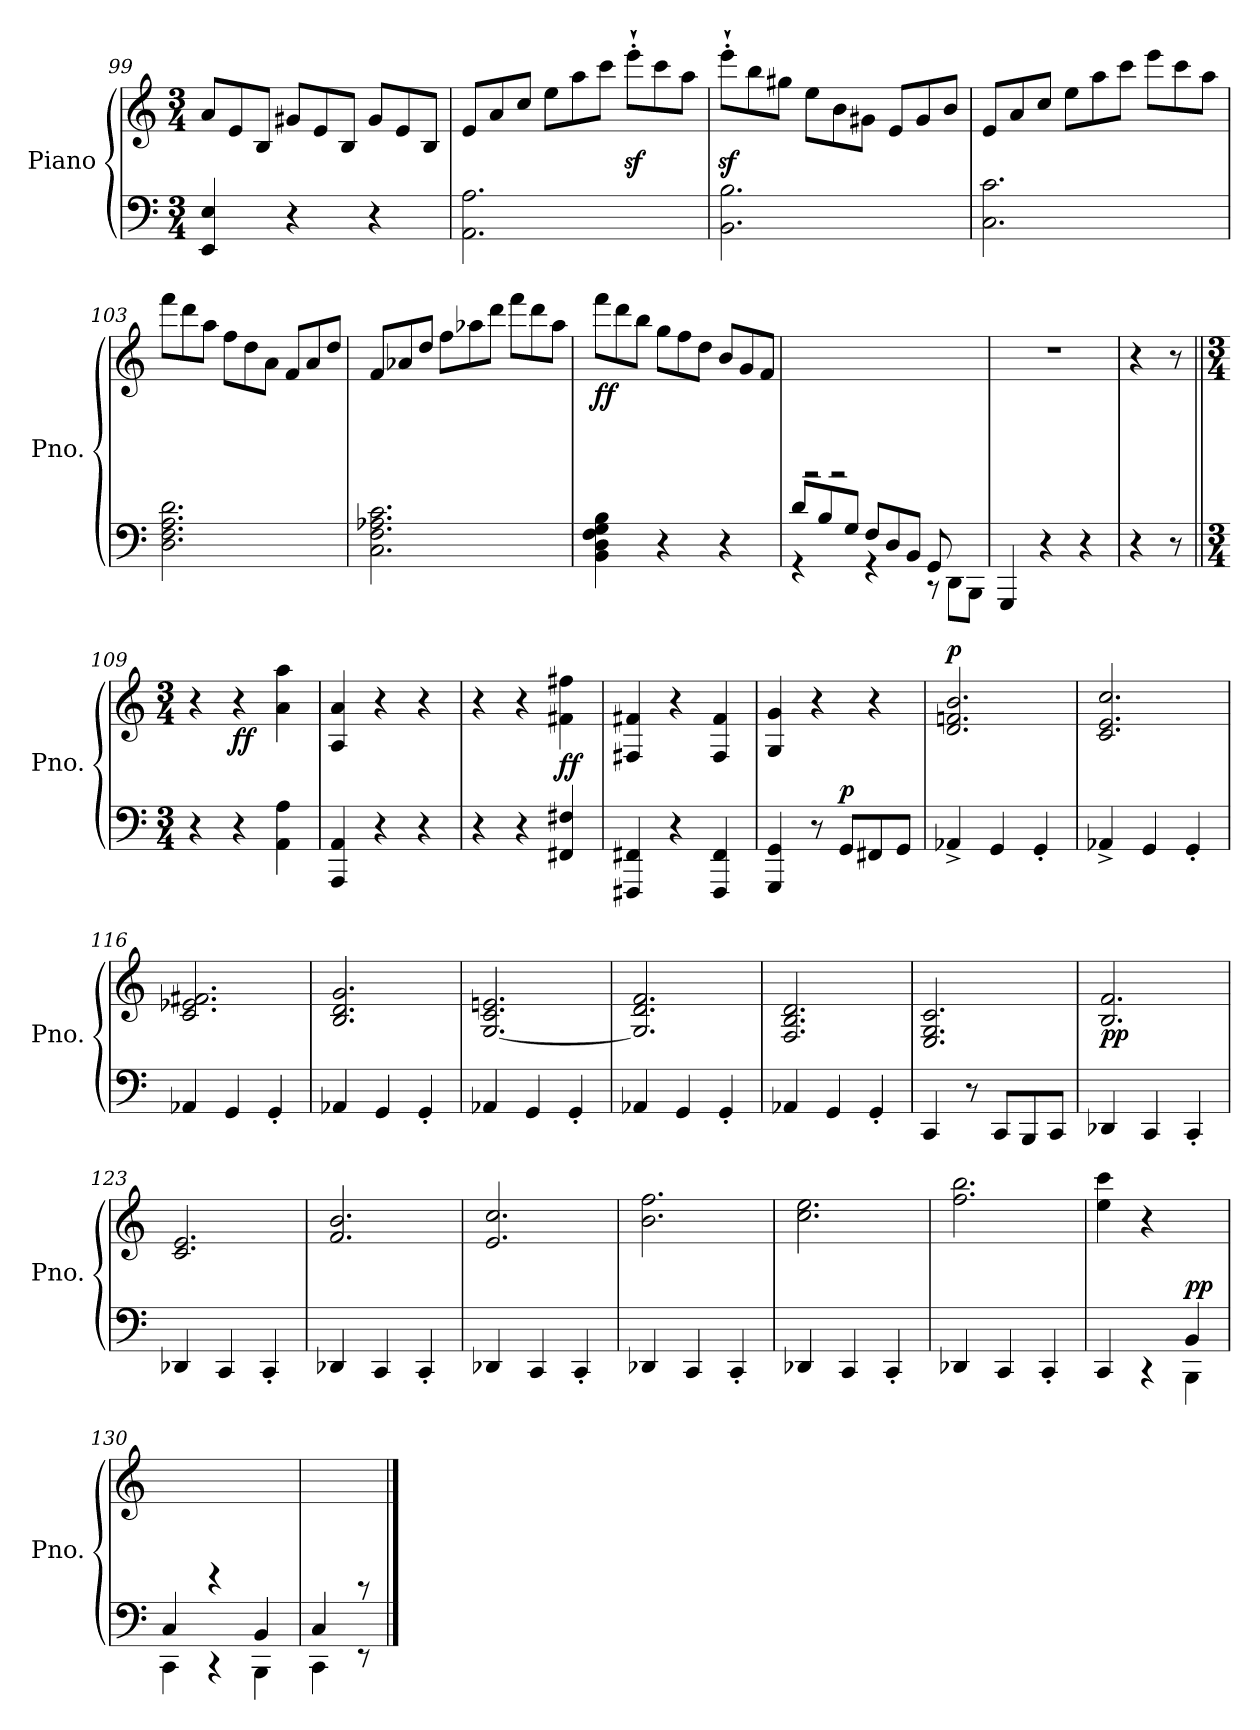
**kern	**kern	**dynam
*part1	*part1	*part1
*staff2	*staff1	*staff1/2
*I"Piano	*	*
*I'Pno.	*	*
*clefF4	*clefG2	*
*k[]	*k[]	*
*M3/4	*M3/4	*
*	*Xtuplet	*
=99	=99	=99
4EE/ 4E/	12a/L	.
.	12e/	.
.	12B/J	.
4r	12g#X/L	.
.	12e/	.
.	12B/J	.
4r	12g#/L	.
.	12e/	.
.	12B/J	.
=100	=100	=100
2.AA\ 2.A\	12e/L	.
.	12a/	.
.	12cc/J	.
.	12ee\L	.
.	12aa\	.
.	12ccc\J	.
.	12eeez<'`\L	.
.	12ccc\	.
.	12aa\J	.
!!LO:LB:g=z
=101	=101	=101
2.BB\ 2.B\	12eeez<'`\L	.
.	12bb\	.
.	12gg#X\J	.
.	12ee\L	.
.	12b\	.
.	12g#X\J	.
.	12e/L	.
.	12g#/	.
.	12b/J	.
=102	=102	=102
2.C\ 2.c\	12e/L	.
.	12a/	.
.	12cc/J	.
.	12ee\L	.
.	12aa\	.
.	12ccc\J	.
.	12eee\L	.
.	12ccc\	.
.	12aa\J	.
=103	=103	=103
2.D\ 2.F\ 2.A\ 2.d\	12fff\L	.
.	12ddd\	.
.	12aa\J	.
.	12ff\L	.
.	12dd\	.
.	12a\J	.
.	12f/L	.
.	12a/	.
.	12dd/J	.
=104	=104	=104
2.C\ 2.F\ 2.A-X\ 2.c\	12f/L	.
.	12a-X/	.
.	12dd/J	.
.	12ff\L	.
.	12aa-X\	.
.	12ddd\J	.
.	12fff\L	.
.	12ddd\	.
.	12aa-\J	.
!!LO:LB:g=z
=105	=105	=105
!	!	!LO:DY:b
4BB\ 4D\ 4F\ 4G\ 4B\	12fff\L	ff
.	12ddd\	.
.	12bb\J	.
4r	12gg\L	.
.	12ff\	.
.	12dd\J	.
4r	12b/L	.
.	12g/	.
.	12f/J	.
=106	=106	=106
*Xtuplet	*	*
*^	*	*
12d/L	4rGG	12%7ryy	.
12B/	.	.	.
12G/J	.	.	.
12F/L	4rGG	.	.
12D/	.	.	.
12BB/J	.	.	.
12GG/	12rCC	.	.
6ryy	12DD\L	12rAAA	.
.	12BBB\J	12rAAA	.
*v	*v	*	*
=107	=107	=107
4GGG/	2.r	.
4r	.	.
4r	.	.
=108	=108	=108
4r	4r	.
8r	8r	.
=109||	=109||	=109||
*M3/4	*M3/4	*
4r	4r	.
!	!	!LO:DY:b
4r	4r	ff
4AA\ 4A\	4a\ 4aa\	.
=110	=110	=110
4AAA/ 4AA/	4A/ 4a/	.
4r	4r	.
4r	4r	.
=111	=111	=111
4r	4r	.
4r	4r	.
!	!	!LO:DY:b
4FF#X/ 4F#X/	4f#X\ 4ff#X\	ff
=112	=112	=112
4FFF#X/ 4FF#X/	4F#X/ 4f#X/	.
4r	4r	.
4FFF#/ 4FF#/	4F#/ 4f#/	.
!!LO:LB:g=z
=113	=113	=113
4GGG/ 4GG/	4G/ 4g/	.
8r	4r	.
!	!	!LO:DY:a=2
8GG/L	.	p
8FF#X/	4r	.
8GG/J	.	.
=114	=114	=114
!	!	!LO:DY:a
4AA-X^/	2.d/ 2.fn/ 2.b/	p
4GG/	.	.
4GG'/	.	.
=115	=115	=115
4AA-X^/	2.c/ 2.e/ 2.cc/	.
4GG/	.	.
4GG'/	.	.
=116	=116	=116
4AA-X/	2.c/ 2.e-X/ 2.f#X/	.
4GG/	.	.
4GG'/	.	.
=117	=117	=117
4AA-X/	2.B/ 2.d/ 2.g/	.
4GG/	.	.
4GG'/	.	.
=118	=118	=118
4AA-X/	[2.G/ 2.c/ 2.en/	.
4GG/	.	.
4GG'/	.	.
=119	=119	=119
4AA-X/	2.G/] 2.d/ 2.f/	.
4GG/	.	.
4GG'/	.	.
=120	=120	=120
4AA-X/	2.F/ 2.B/ 2.d/	.
4GG/	.	.
4GG'/	.	.
=121	=121	=121
4CC/	2.E/ 2.G/ 2.c/	.
8r	.	.
8CC/L	.	.
8BBB/	.	.
8CC/J	.	.
=122	=122	=122
!	!	!LO:DY:b
4DD-X/	2.B/ 2.f/	pp
4CC/	.	.
4CC'/	.	.
!!LO:LB:g=z
=123	=123	=123
4DD-X/	2.c/ 2.e/	.
4CC/	.	.
4CC'/	.	.
=124	=124	=124
4DD-X/	2.f/ 2.b/	.
4CC/	.	.
4CC'/	.	.
=125	=125	=125
4DD-X/	2.e/ 2.cc/	.
4CC/	.	.
4CC'/	.	.
=126	=126	=126
4DD-X/	2.b\ 2.ff\	.
4CC/	.	.
4CC'/	.	.
=127	=127	=127
4DD-X/	2.cc\ 2.ee\	.
4CC/	.	.
4CC'/	.	.
=128	=128	=128
4DD-X/	2.ff\ 2.bb\	.
4CC/	.	.
4CC'/	.	.
=129	=129	=129
*^	*	*
2ryy	4CC/	4ee\ 4ccc\	.
.	4rCC	4r	.
!	!	!	!LO:DY:a=2
4BB/	4BBB\	4ryy	pp
=130	=130	=130	=130
4C/	4CC\	4ryy	.
4ryy	4rCC	4rEE	.
4BB/	4BBB\	4ryy	.
=131	=131	=131	=131
4C/	4CC\	4ryy	.
8ryy	8rEE	8rCC	.
*v	*v	*	*
==	==	==
*-	*-	*-
